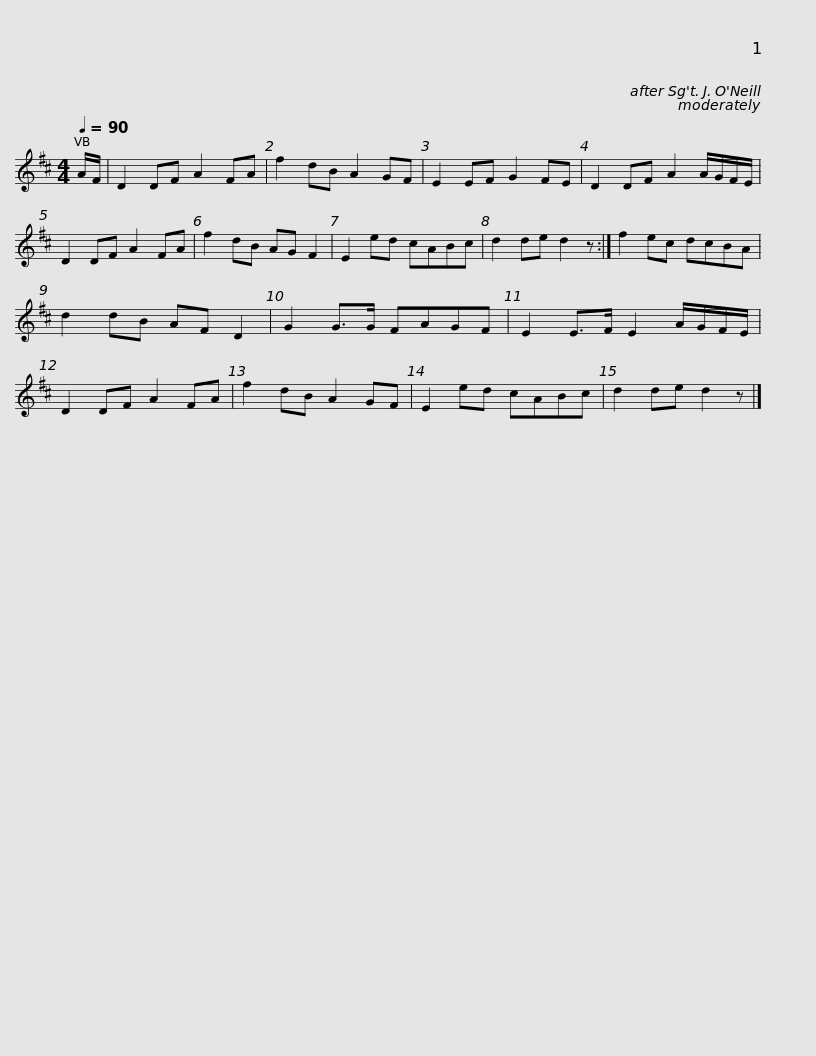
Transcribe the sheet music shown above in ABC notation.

X:1
L:1/8
Q:1/4=90
M:4/4
I:linebreak $
K:D
V:1 treble
V:1
 A/F/ | D2 DF A2 FA | f2 dB A2 GF | E2 EF G2 FE | D2 DF A2 A/G/F/E/ | %5
 D2 DF A2 FA | f2 dB AG F2 |$ E2 ed cABc | d2 de d2 z :| f2 ec dcBA | %10
 d2 dB AF D2 | G2 G>G FAGF | E2 E>F E2 A/G/F/E/ |$ D2 DF A2 FA | f2 dB A2 GF | %15
 E2 ed cABc | d2 de d2 z |] %17
